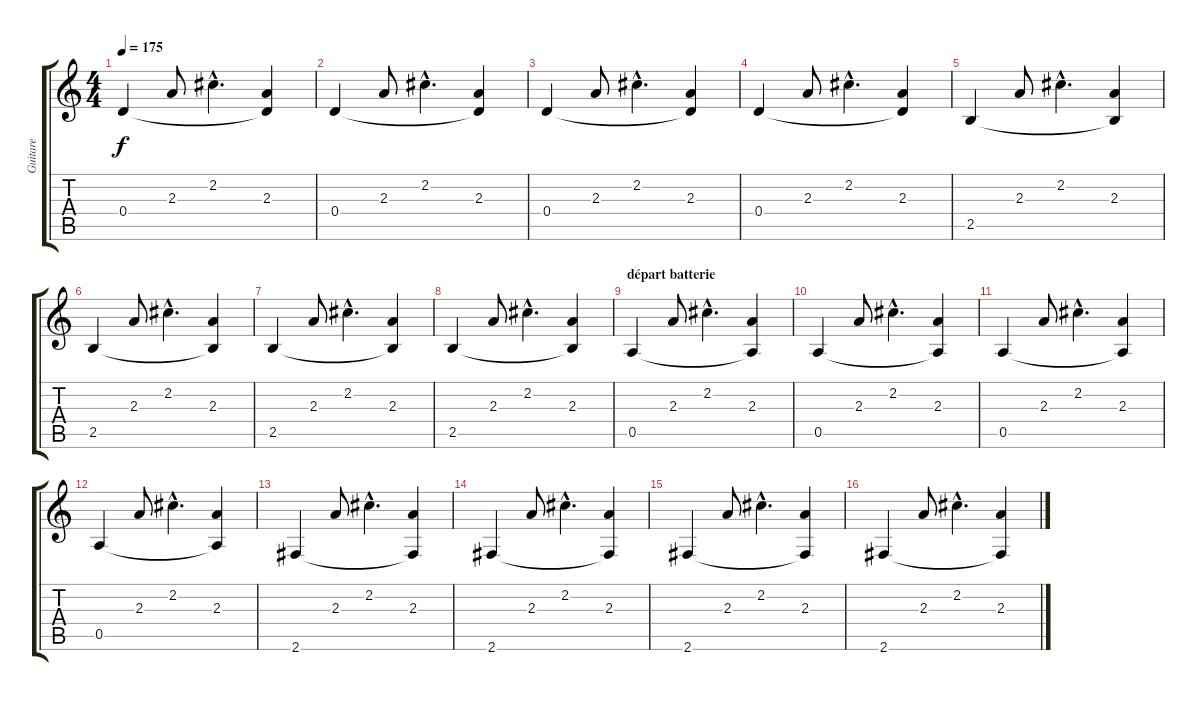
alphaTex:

\track ("Guitare" "Guitare") {instrument electricguitarclean}
\staff {score tabs}
\tuning (E4 B3 G3 D3 A2 E2) {hide}
\ts (4 4)
\tempo 175
\clef g2
\ks c
0.4.4{dy f} 2.3.8 2.2{hac}.4{d} (2.3 0.4{t}).4 |
0.4.4 2.3.8 2.2{hac}.4{d} (2.3 0.4{t}).4 |
0.4.4 2.3.8 2.2{hac}.4{d} (2.3 0.4{t}).4 |
0.4.4 2.3.8 2.2{hac}.4{d} (2.3 0.4{t}).4 |
2.5.4 2.3.8 2.2{hac}.4{d} (2.3 2.5{t}).4 |
2.5.4 2.3.8 2.2{hac}.4{d} (2.3 2.5{t}).4 |
2.5.4 2.3.8 2.2{hac}.4{d} (2.3 2.5{t}).4 |
2.5.4 2.3.8 2.2{hac}.4{d} (2.3 2.5{t}).4 |
\section ("" "départ batterie")
0.5.4 2.3.8 2.2{hac}.4{d} (2.3 0.5{t}).4 |
0.5.4 2.3.8 2.2{hac}.4{d} (2.3 0.5{t}).4 |
0.5.4 2.3.8 2.2{hac}.4{d} (2.3 0.5{t}).4 |
0.5.4 2.3.8 2.2{hac}.4{d} (2.3 0.5{t}).4 |
2.6.4 2.3.8 2.2{hac}.4{d} (2.3 2.6{t}).4 |
2.6.4 2.3.8 2.2{hac}.4{d} (2.3 2.6{t}).4 |
2.6.4 2.3.8 2.2{hac}.4{d} (2.3 2.6{t}).4 |
2.6.4 2.3.8 2.2{hac}.4{d} (2.3 2.6{t}).4
